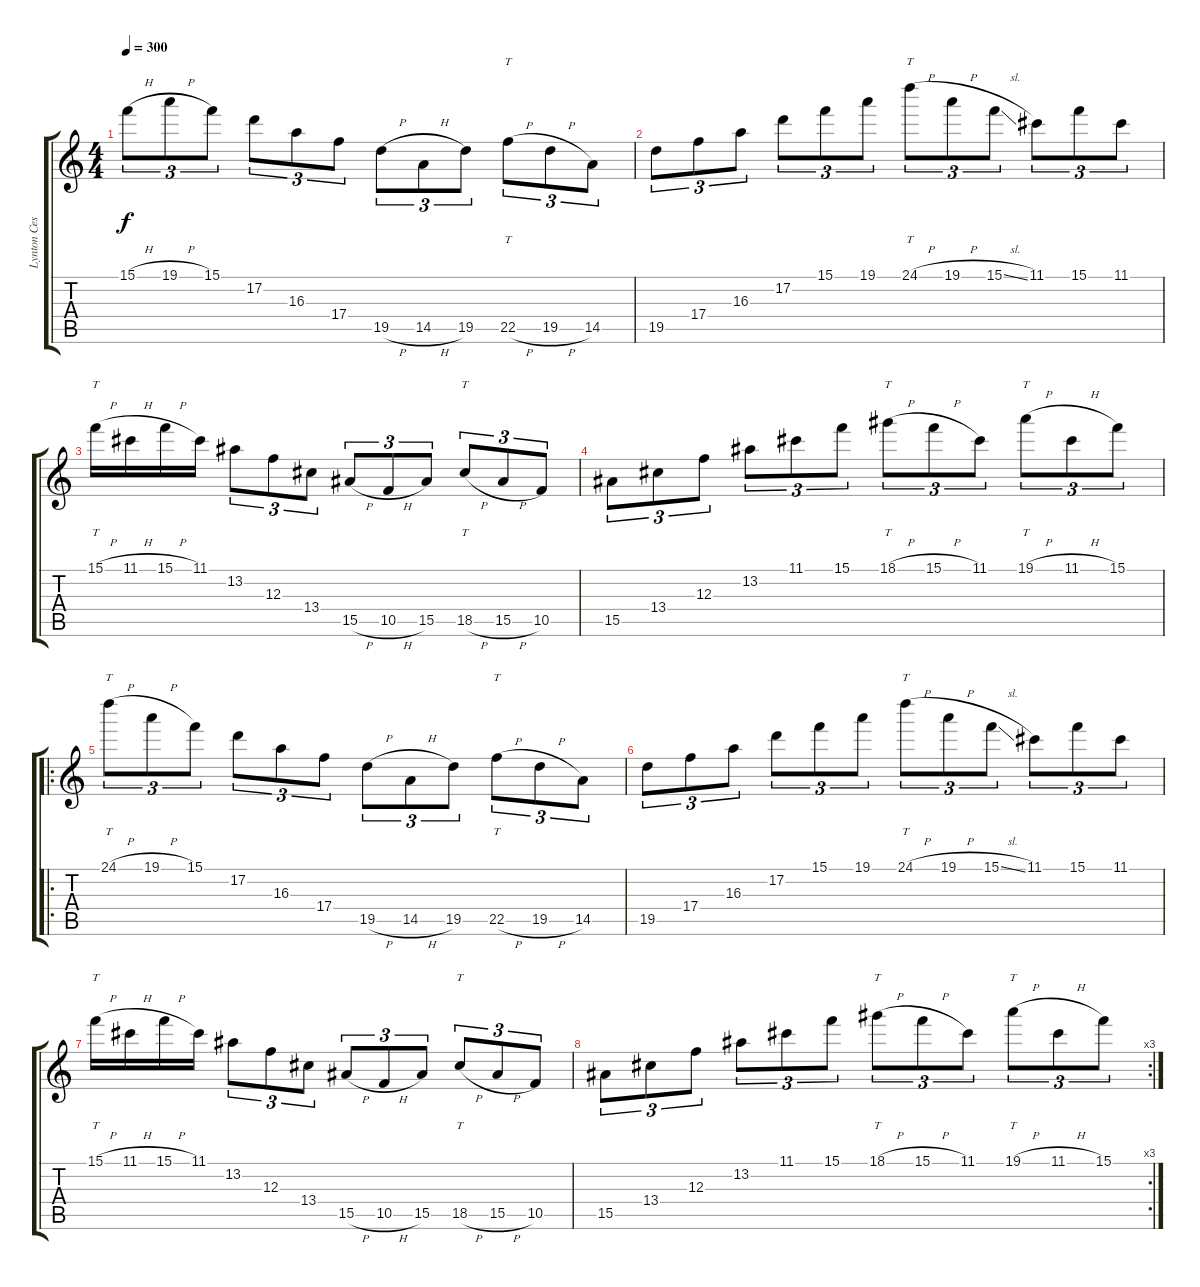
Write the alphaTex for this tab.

\track ("Lynton Cessford" "Lynton Ces") {instrument distortionguitar}
\staff {score tabs}
\tuning (D4 A3 F3 C3 G2 D2) {hide}
\ts (4 4)
\tempo 300
\clef g2
\ks c
15.1{h}.8{tu (3 2) dy f} 19.1{h}.8{tu (3 2)} 15.1.8{tu (3 2)} 17.2.8{tu (3 2)} 16.3.8{tu (3 2)} 17.4.8{tu (3 2)} 19.5{h}.8{tu (3 2)} 14.5{h}.8{tu (3 2)} 19.5.8{tu (3 2)} 22.5{h}.8{tt tu (3 2)} 19.5{h}.8{tu (3 2)} 14.5.8{tu (3 2)} |
19.5.8{tu (3 2)} 17.4.8{tu (3 2)} 16.3.8{tu (3 2)} 17.2.8{tu (3 2)} 15.1.8{tu (3 2)} 19.1.8{tu (3 2)} 24.1{h}.8{tt tu (3 2)} 19.1{h}.8{tu (3 2)} 15.1{sl}.8{tu (3 2)} 11.1.8{tu (3 2)} 15.1.8{tu (3 2)} 11.1.8{tu (3 2)} |
15.1{h}.16{tt} 11.1{h}.16 15.1{h}.16 11.1.16 13.2.8{tu (3 2)} 12.3.8{tu (3 2)} 13.4.8{tu (3 2)} 15.5{h}.8{tu (3 2)} 10.5{h}.8{tu (3 2)} 15.5.8{tu (3 2)} 18.5{h}.8{tt tu (3 2)} 15.5{h}.8{tu (3 2)} 10.5.8{tu (3 2)} |
15.5.8{tu (3 2)} 13.4.8{tu (3 2)} 12.3.8{tu (3 2)} 13.2.8{tu (3 2)} 11.1.8{tu (3 2)} 15.1.8{tu (3 2)} 18.1{h}.8{tt tu (3 2)} 15.1{h}.8{tu (3 2)} 11.1.8{tu (3 2)} 19.1{h}.8{tt tu (3 2)} 11.1{h}.8{tu (3 2)} 15.1.8{tu (3 2)} |
\ro
24.1{h}.8{tt tu (3 2)} 19.1{h}.8{tu (3 2)} 15.1.8{tu (3 2)} 17.2.8{tu (3 2)} 16.3.8{tu (3 2)} 17.4.8{tu (3 2)} 19.5{h}.8{tu (3 2)} 14.5{h}.8{tu (3 2)} 19.5.8{tu (3 2)} 22.5{h}.8{tt tu (3 2)} 19.5{h}.8{tu (3 2)} 14.5.8{tu (3 2)} |
19.5.8{tu (3 2)} 17.4.8{tu (3 2)} 16.3.8{tu (3 2)} 17.2.8{tu (3 2)} 15.1.8{tu (3 2)} 19.1.8{tu (3 2)} 24.1{h}.8{tt tu (3 2)} 19.1{h}.8{tu (3 2)} 15.1{sl}.8{tu (3 2)} 11.1.8{tu (3 2)} 15.1.8{tu (3 2)} 11.1.8{tu (3 2)} |
15.1{h}.16{tt} 11.1{h}.16 15.1{h}.16 11.1.16 13.2.8{tu (3 2)} 12.3.8{tu (3 2)} 13.4.8{tu (3 2)} 15.5{h}.8{tu (3 2)} 10.5{h}.8{tu (3 2)} 15.5.8{tu (3 2)} 18.5{h}.8{tt tu (3 2)} 15.5{h}.8{tu (3 2)} 10.5.8{tu (3 2)} |
\rc 3
15.5.8{tu (3 2)} 13.4.8{tu (3 2)} 12.3.8{tu (3 2)} 13.2.8{tu (3 2)} 11.1.8{tu (3 2)} 15.1.8{tu (3 2)} 18.1{h}.8{tt tu (3 2)} 15.1{h}.8{tu (3 2)} 11.1.8{tu (3 2)} 19.1{h}.8{tt tu (3 2)} 11.1{h}.8{tu (3 2)} 15.1.8{tu (3 2)}
